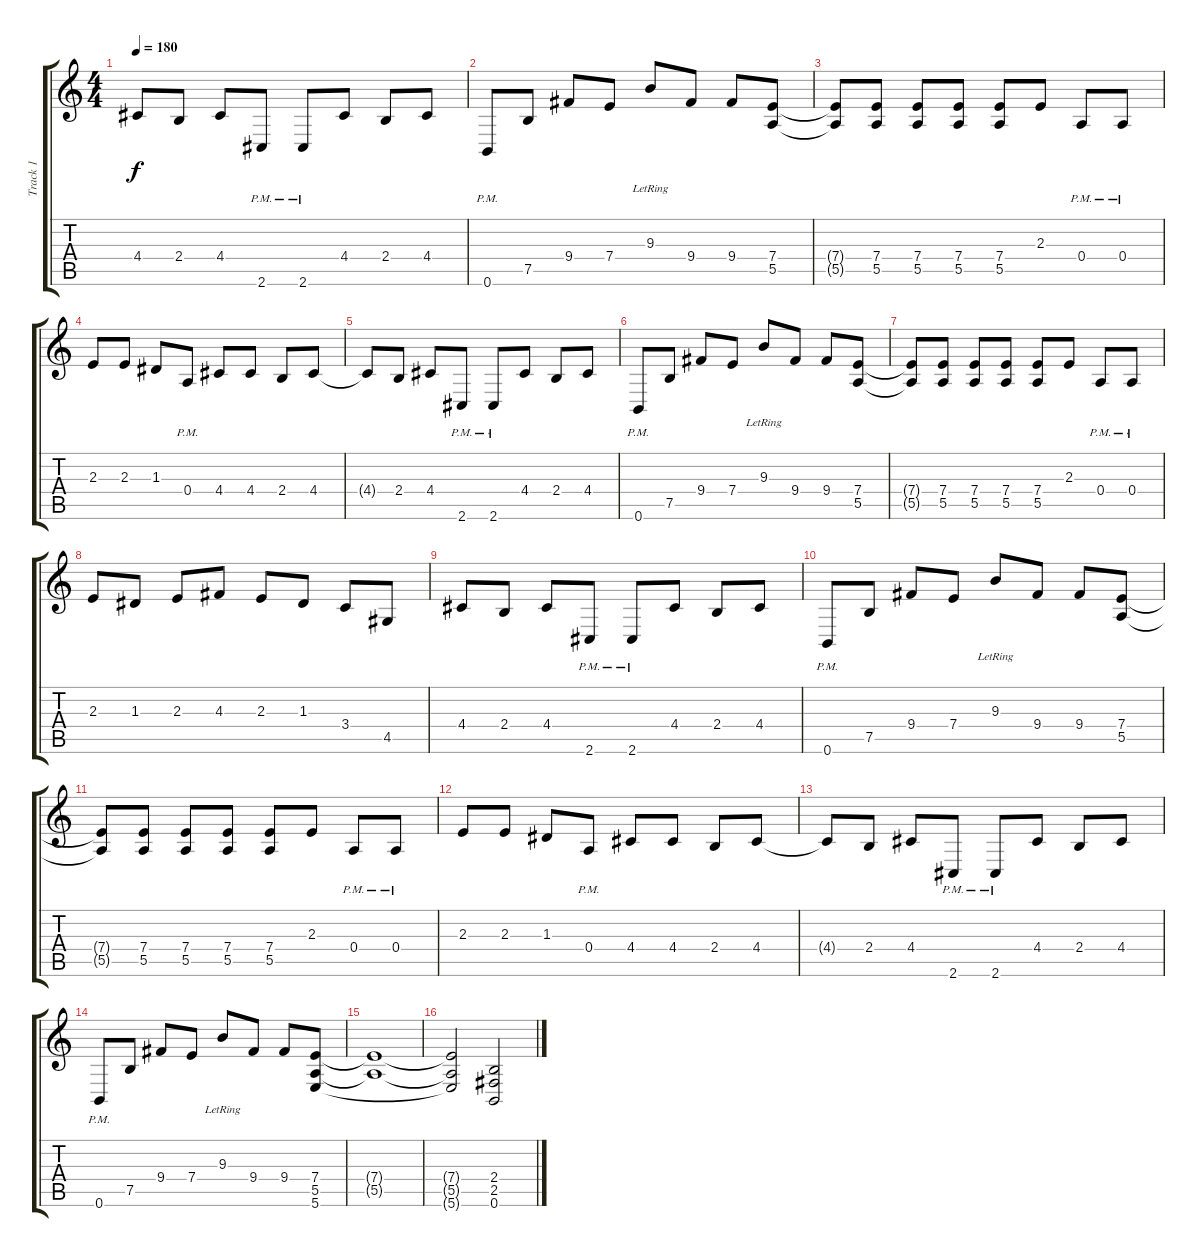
\track ("Track 1" "Track 1") {instrument distortionguitar}
\staff {score tabs}
\tuning (B3 Gb3 D3 A2 E2 B1) {hide}
\ts (4 4)
\tempo 180
\clef g2
\ks c
4.4.8{dy f} 2.4.8 4.4.8 2.6{pm}.8 2.6{pm}.8 4.4.8 2.4.8 4.4.8 |
0.6{pm}.8 7.5.8 9.4.8 7.4.8 9.3{lr}.8 9.4.8 9.4.8 (7.4 5.5).8 |
(7.4{t} 5.5{t}).8 (7.4 5.5).8 (7.4 5.5).8 (7.4 5.5).8 (7.4 5.5).8 2.3.8 0.4{pm}.8 0.4{pm}.8 |
2.3.8 2.3.8 1.3.8 0.4{pm}.8 4.4.8 4.4.8 2.4.8 4.4.8 |
4.4{t}.8 2.4.8 4.4.8 2.6{pm}.8 2.6{pm}.8 4.4.8 2.4.8 4.4.8 |
0.6{pm}.8 7.5.8 9.4.8 7.4.8 9.3{lr}.8 9.4.8 9.4.8 (7.4 5.5).8 |
(7.4{t} 5.5{t}).8 (7.4 5.5).8 (7.4 5.5).8 (7.4 5.5).8 (7.4 5.5).8 2.3.8 0.4{pm}.8 0.4{pm}.8 |
2.3.8 1.3.8 2.3.8 4.3.8 2.3.8 1.3.8 3.4.8 4.5.8 |
4.4.8 2.4.8 4.4.8 2.6{pm}.8 2.6{pm}.8 4.4.8 2.4.8 4.4.8 |
0.6{pm}.8 7.5.8 9.4.8 7.4.8 9.3{lr}.8 9.4.8 9.4.8 (7.4 5.5).8 |
(7.4{t} 5.5{t}).8 (7.4 5.5).8 (7.4 5.5).8 (7.4 5.5).8 (7.4 5.5).8 2.3.8 0.4{pm}.8 0.4{pm}.8 |
2.3.8 2.3.8 1.3.8 0.4{pm}.8 4.4.8 4.4.8 2.4.8 4.4.8 |
4.4{t}.8 2.4.8 4.4.8 2.6{pm}.8 2.6{pm}.8 4.4.8 2.4.8 4.4.8 |
0.6{pm}.8 7.5.8 9.4.8 7.4.8 9.3{lr}.8 9.4.8 9.4.8 (7.4 5.5 5.6).8 |
(7.4{t} 5.5{t}).1 |
(7.4{t} 5.5{t} 5.6{t}).2 (2.4 2.5 0.6).2
